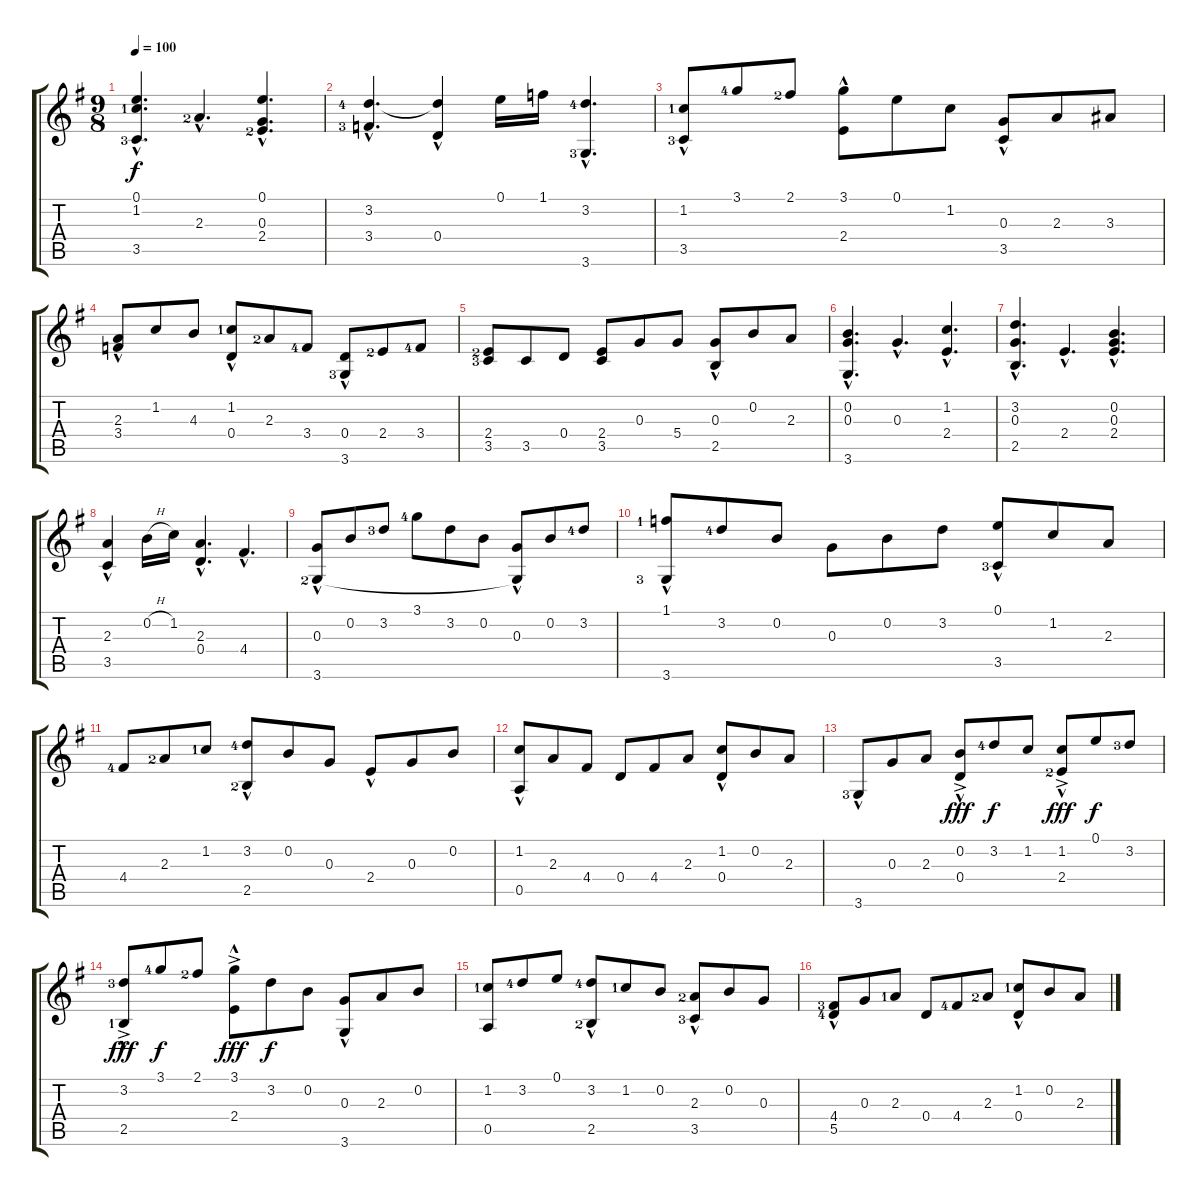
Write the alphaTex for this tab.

\track "" {instrument acousticguitarnylon}
\staff {score tabs}
\tuning (E4 B3 G3 D3 A2 E2) {hide}
\ts (9 8)
\tempo 100
\clef g2
\ks g
(0.1{hac} 1.2{hac lf 2} 3.5{hac lf 4}).4{d dy f} 2.3{hac lf 3}.4{d} (0.1{hac} 0.3{hac} 2.4{hac lf 3}).4{d} |
(3.2{hac lf 5} 3.4{hac lf 4}).4{d} (3.2{t} 0.4{hac}).4 0.1.16 1.1.16 (3.2{hac lf 5} 3.6{hac lf 4}).4{d} |
(1.2{lf 2} 3.5{hac lf 4}).8 3.1{lf 5}.8 2.1{lf 3}.8 (3.1 2.4{hac}).8 0.1.8 1.2.8 (0.3 3.5{hac}).8 2.3.8 3.3.8 |
(2.3 3.4{hac}).8 1.2.8 4.3.8 (1.2{lf 2} 0.4{hac}).8 2.3{lf 3}.8 3.4{lf 5}.8 (0.4 3.6{hac lf 4}).8 2.4{lf 3}.8 3.4{lf 5}.8 |
(2.4{lf 3} 3.5{lf 4}).8 3.5.8 0.4.8 (2.4 3.5).8 0.3.8 5.4.8 (0.3 2.5{hac}).8 0.2.8 2.3.8 |
(0.2{hac} 0.3{hac} 3.6{hac}).4{d} 0.3{hac}.4{d} (1.2{hac} 2.4{hac}).4{d} |
(3.2{hac} 0.3{hac} 2.5{hac}).4{d} 2.4{hac}.4{d} (0.2{hac} 0.3{hac} 2.4{hac}).4{d} |
(2.3 3.5{hac}).4 0.2{h}.16 1.2.16 (2.3{hac} 0.4{hac}).4{d} 4.4{hac}.4{d} |
(0.3 3.6{hac lf 3}).8 0.2.8 3.2{lf 4}.8 3.1{lf 5}.8 3.2.8 0.2.8 (0.3 3.6{hac t}).8 0.2.8 3.2{lf 5}.8 |
(1.1{lf 2} 3.6{hac lf 4}).8 3.2{lf 5}.8 0.2.8 0.3.8 0.2.8 3.2.8 (0.1 3.5{hac lf 4}).8 1.2.8 2.3.8 |
4.4{lf 5}.8 2.3{lf 3}.8 1.2{lf 2}.8 (3.2{lf 5} 2.5{hac lf 3}).8 0.2.8 0.3.8 2.4{hac}.8 0.3.8 0.2.8 |
(1.2 0.5{hac}).8 2.3.8 4.4.8 0.4.8 4.4.8 2.3.8 (1.2 0.4{hac}).8 0.2.8 2.3.8 |
3.6{hac lf 4}.8 0.3.8 2.3.8 (0.2{ac} 0.4{hac}).8{dy fff} 3.2{lf 5}.8{dy f} 1.2.8 (1.2{ac} 2.4{hac lf 3}).8{dy fff} 0.1.8{dy f} 3.2{lf 4}.8 |
(3.2{ac lf 4} 2.5{hac lf 2}).8{dy fff} 3.1{lf 5}.8{dy f} 2.1{lf 3}.8 (3.1{ac} 2.4{hac}).8{dy fff} 3.2.8{dy f} 0.2.8 (0.3 3.6{hac}).8 2.3.8 0.2.8 |
(1.2{lf 2} 0.5).8 3.2{lf 5}.8 0.1.8 (3.2{lf 5} 2.5{hac lf 3}).8 1.2{lf 2}.8 0.2.8 (2.3{lf 3} 3.5{hac lf 4}).8 0.2.8 0.3.8 |
(4.4{lf 4} 5.5{hac lf 5}).8 0.3.8 2.3{lf 2}.8 0.4.8 4.4{lf 5}.8 2.3{lf 3}.8 (1.2{lf 2} 0.4{hac}).8 0.2.8 2.3.8
